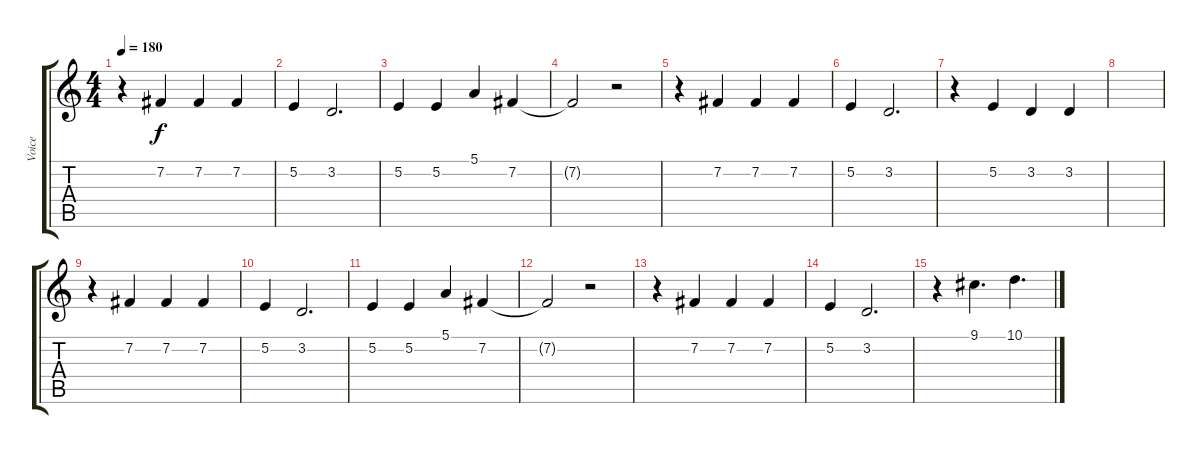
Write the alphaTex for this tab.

\track ("Voice" "Voice") {instrument lead6voice}
\staff {score tabs}
\tuning (E4 B3 G3 D3 A2 E2) {hide}
\ts (4 4)
\tempo 180
\clef g2
\ks c
r.4{dy f} 7.2.4 7.2.4 7.2.4 |
5.2.4 3.2.2{d} |
5.2.4 5.2.4 5.1.4 7.2.4 |
7.2{t}.2 r.2 |
r.4 7.2.4 7.2.4 7.2.4 |
5.2.4 3.2.2{d} |
r.4 5.2.4 3.2.4 3.2.4 |
|
r.4 7.2.4 7.2.4 7.2.4 |
5.2.4 3.2.2{d} |
5.2.4 5.2.4 5.1.4 7.2.4 |
7.2{t}.2 r.2 |
r.4 7.2.4 7.2.4 7.2.4 |
5.2.4 3.2.2{d} |
r.4 9.1.4{d} 10.1.4{d}
